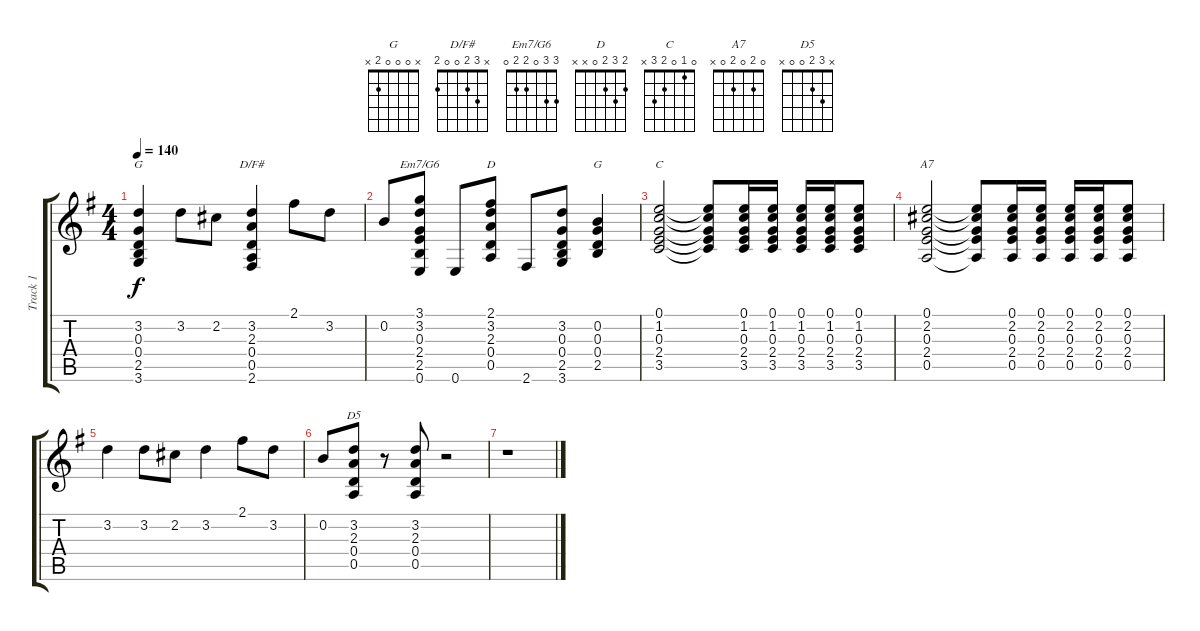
\track ("Track 1" "Track 1") {instrument acousticguitarsteel}
\staff {score tabs}
\tuning (E4 B3 G3 D3 A2 E2) {hide}
\chord ("G" x 3 0 0 2 3)
\chord ("D/F#" x 3 2 0 0 2)
\chord ("Em7/G6" 3 3 0 2 2 0)
\chord ("D" 2 3 2 0 x x)
\chord ("G" x 0 0 0 2 x)
\chord ("C" 0 1 0 2 3 x)
\chord ("A7" 0 2 0 2 0 x)
\chord ("D5" x 3 2 0 0 x)
\ts (4 4)
\tempo 140
\clef g2
\ks g
(3.2 0.3 0.4 2.5 3.6).4{ch "G" dy f} 3.2.8 2.2.8 (3.2 2.3 0.4 0.5 2.6).4{ch "D/F#"} 2.1.8 3.2.8 |
0.2.8 (3.1 3.2 0.3 2.4 2.5 0.6).8{ch "Em7/G6"} 0.6.8 (2.1 3.2 2.3 0.4 0.5).8{ch "D"} 2.6.8 (3.2 0.3 0.4 2.5 3.6).8 (0.2 0.3 0.4 2.5).4{ch "G"} |
(0.1 1.2 0.3 2.4 3.5).2{ch "C"} (0.1{t} 1.2{t} 0.3{t} 2.4{t} 3.5{t}).8 (0.1 1.2 0.3 2.4 3.5).16 (0.1 1.2 0.3 2.4 3.5).16 (0.1 1.2 0.3 2.4 3.5).16 (0.1 1.2 0.3 2.4 3.5).16 (0.1 1.2 0.3 2.4 3.5).8 |
(0.1 2.2 0.3 2.4 0.5).2{ch "A7"} (0.1{t} 2.2{t} 0.3{t} 2.4{t} 0.5{t}).8 (0.1 2.2 0.3 2.4 0.5).16 (0.1 2.2 0.3 2.4 0.5).16 (0.1 2.2 0.3 2.4 0.5).16 (0.1 2.2 0.3 2.4 0.5).16 (0.1 2.2 0.3 2.4 0.5).8 |
3.2.4 3.2.8 2.2.8 3.2.4 2.1.8 3.2.8 |
0.2.8 (3.2 2.3 0.4 0.5).8{ch "D5"} r.8 (3.2 2.3 0.4 0.5).8 r.2 |
r.1
